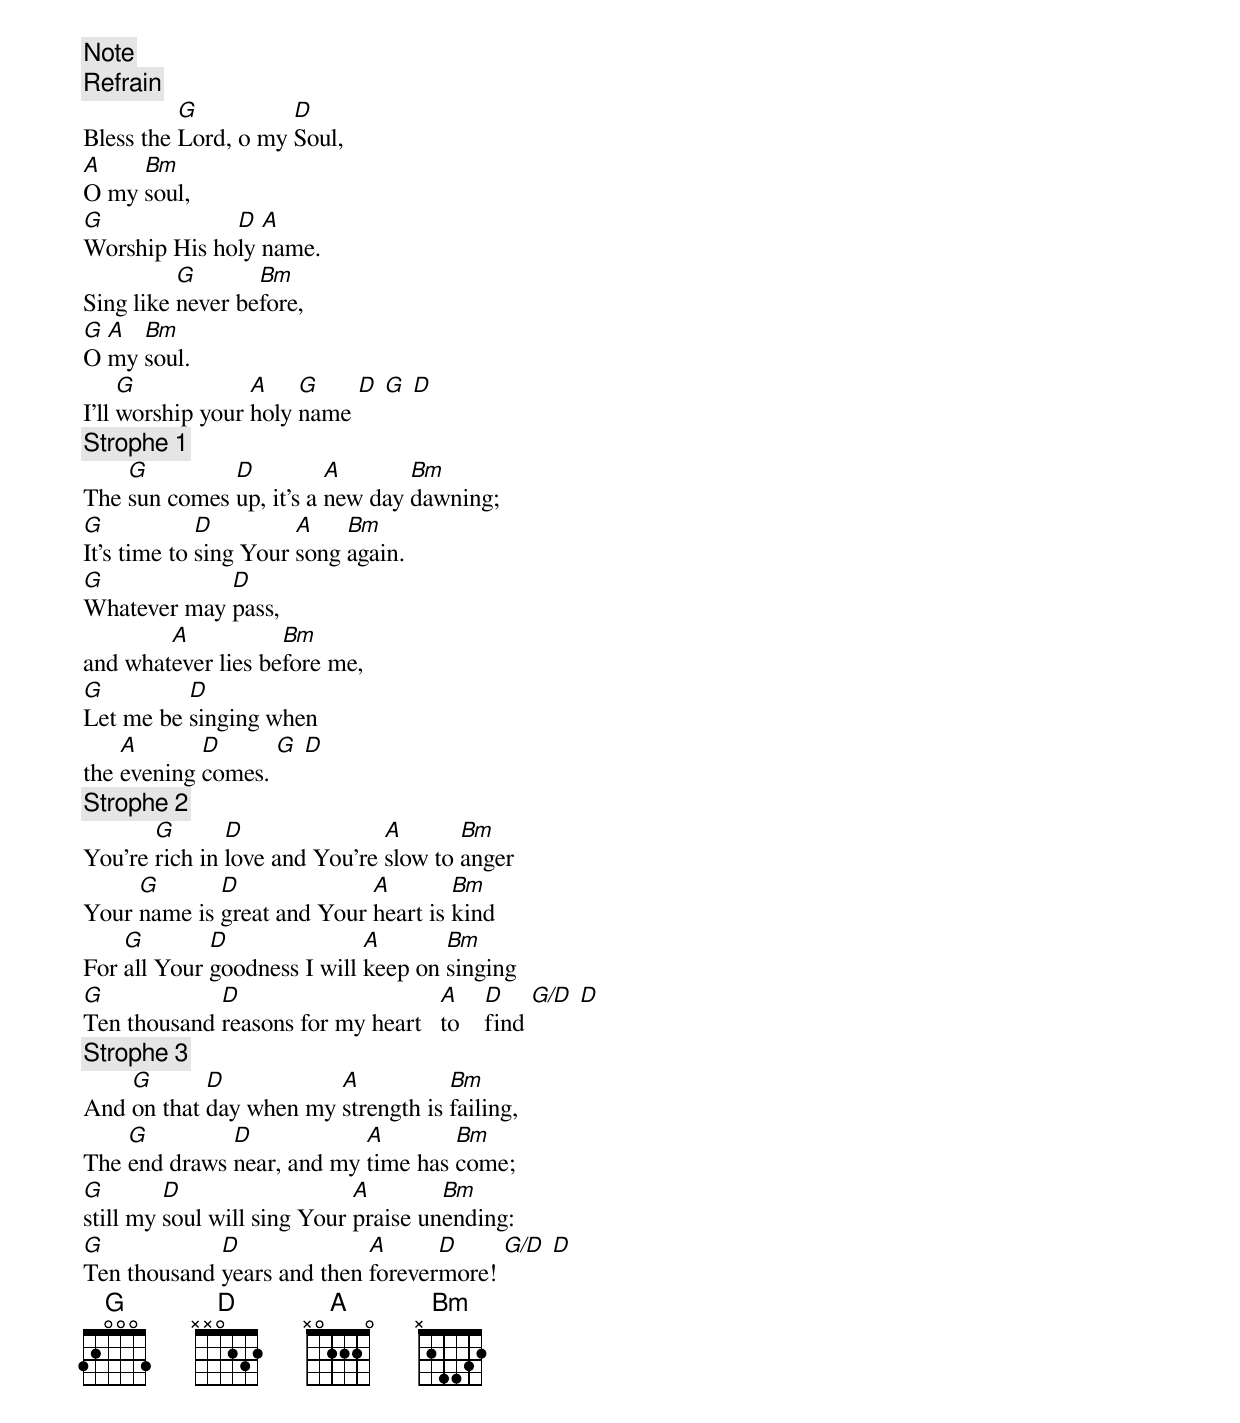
{comment: Note}
{comment: Refrain}
Bless the [G]Lord, o my [D]Soul,
[A]O my [Bm]soul,
[G]Worship His ho[D]ly [A]name.
Sing like [G]never be[Bm]fore,
[G]O [A]my [Bm]soul.
I'll [G]worship your [A]holy [G]name [D] [G] [D]
{comment: Strophe 1}
The [G]sun comes [D]up, it's a [A]new day [Bm]dawning;
[G]It's time to [D]sing Your [A]song [Bm]again.
[G]Whatever may [D]pass,
and what[A]ever lies be[Bm]fore me,
[G]Let me be [D]singing when
the [A]evening [D]comes. [G] [D]
{comment: Strophe 2}
You’re [G]rich in [D]love and You’re [A]slow to [Bm]anger
Your [G]name is [D]great and Your [A]heart is [Bm]kind
For [G]all Your [D]goodness I will [A]keep on [Bm]singing
[G]Ten thousand [D]reasons for my heart   [A]to    [D]find [G/D] [D]
{comment: Strophe 3}
And [G]on that [D]day when my [A]strength is [Bm]failing,
The [G]end draws [D]near, and my [A]time has [Bm]come;
[G]still my [D]soul will sing Your [A]praise un[Bm]ending:
[G]Ten thousand [D]years and then [A]forever[D]more! [G/D] [D]
